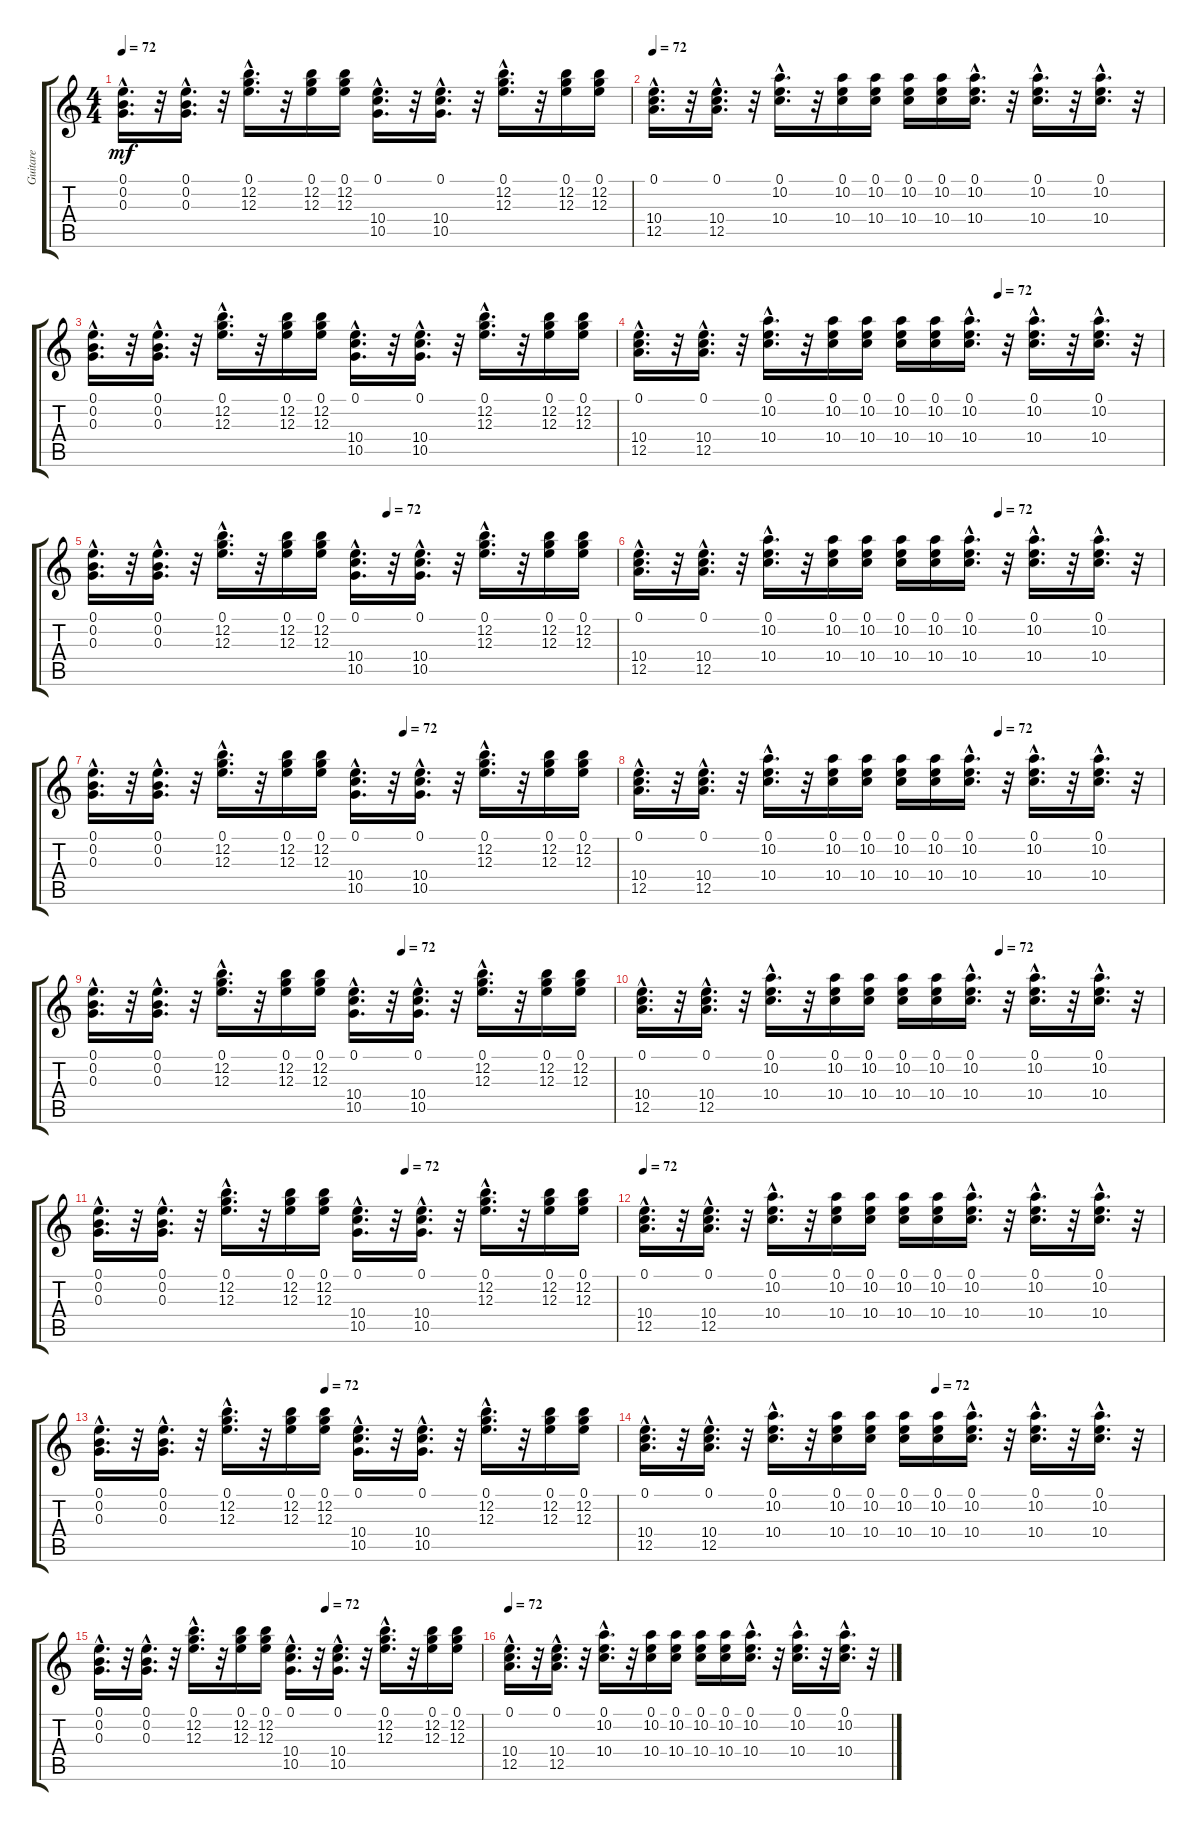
\track ("Guitare" "Guitare") {instrument acousticguitarnylon}
\staff {score tabs}
\tuning (E4 B3 G3 D3 A2 E2) {hide}
\ts (4 4)
\tempo 72
\clef g2
\ks c
(0.1{hac} 0.2{hac} 0.3{hac}).16{d dy mf} r.32 (0.1{hac} 0.2{hac} 0.3{hac}).16{d} r.32 (0.1{hac} 12.2{hac} 12.3{hac}).16{d} r.32 (0.1 12.2 12.3).16 (0.1 12.2 12.3).16 (0.1{hac} 10.4{hac} 10.5{hac}).16{d} r.32 (0.1{hac} 10.4{hac} 10.5{hac}).16{d} r.32 (0.1{hac} 12.2{hac} 12.3{hac}).16{d} r.32 (0.1 12.2 12.3).16 (0.1 12.2 12.3).16 |
\tempo 72
(0.1{hac} 10.4{hac} 12.5{hac}).16{d} r.32 (0.1{hac} 10.4{hac} 12.5{hac}).16{d} r.32 (0.1{hac} 10.2{hac} 10.4{hac}).16{d} r.32 (0.1 10.2 10.4).16 (0.1 10.2 10.4).16 (0.1 10.2 10.4).16 (0.1 10.2 10.4).16 (0.1{hac} 10.2{hac} 10.4{hac}).16{d} r.32 (0.1{hac} 10.2{hac} 10.4{hac}).16{d} r.32 (0.1{hac} 10.2{hac} 10.4{hac}).16{d} r.32 |
(0.1{hac} 0.2{hac} 0.3{hac}).16{d} r.32 (0.1{hac} 0.2{hac} 0.3{hac}).16{d} r.32 (0.1{hac} 12.2{hac} 12.3{hac}).16{d} r.32 (0.1 12.2 12.3).16 (0.1 12.2 12.3).16 (0.1{hac} 10.4{hac} 10.5{hac}).16{d} r.32 (0.1{hac} 10.4{hac} 10.5{hac}).16{d} r.32 (0.1{hac} 12.2{hac} 12.3{hac}).16{d} r.32 (0.1 12.2 12.3).16 (0.1 12.2 12.3).16 |
\tempo (72 0.6875)
(0.1{hac} 10.4{hac} 12.5{hac}).16{d} r.32 (0.1{hac} 10.4{hac} 12.5{hac}).16{d} r.32 (0.1{hac} 10.2{hac} 10.4{hac}).16{d} r.32 (0.1 10.2 10.4).16 (0.1 10.2 10.4).16 (0.1 10.2 10.4).16 (0.1 10.2 10.4).16 (0.1{hac} 10.2{hac} 10.4{hac}).16{d} r.32 (0.1{hac} 10.2{hac} 10.4{hac}).16{d} r.32 (0.1{hac} 10.2{hac} 10.4{hac}).16{d} r.32 |
\tempo (72 0.5625)
(0.1{hac} 0.2{hac} 0.3{hac}).16{d} r.32 (0.1{hac} 0.2{hac} 0.3{hac}).16{d} r.32 (0.1{hac} 12.2{hac} 12.3{hac}).16{d} r.32 (0.1 12.2 12.3).16 (0.1 12.2 12.3).16 (0.1{hac} 10.4{hac} 10.5{hac}).16{d} r.32 (0.1{hac} 10.4{hac} 10.5{hac}).16{d} r.32 (0.1{hac} 12.2{hac} 12.3{hac}).16{d} r.32 (0.1 12.2 12.3).16 (0.1 12.2 12.3).16 |
\tempo (72 0.6875)
(0.1{hac} 10.4{hac} 12.5{hac}).16{d} r.32 (0.1{hac} 10.4{hac} 12.5{hac}).16{d} r.32 (0.1{hac} 10.2{hac} 10.4{hac}).16{d} r.32 (0.1 10.2 10.4).16 (0.1 10.2 10.4).16 (0.1 10.2 10.4).16 (0.1 10.2 10.4).16 (0.1{hac} 10.2{hac} 10.4{hac}).16{d} r.32 (0.1{hac} 10.2{hac} 10.4{hac}).16{d} r.32 (0.1{hac} 10.2{hac} 10.4{hac}).16{d} r.32 |
\tempo (72 0.59375)
(0.1{hac} 0.2{hac} 0.3{hac}).16{d} r.32 (0.1{hac} 0.2{hac} 0.3{hac}).16{d} r.32 (0.1{hac} 12.2{hac} 12.3{hac}).16{d} r.32 (0.1 12.2 12.3).16 (0.1 12.2 12.3).16 (0.1{hac} 10.4{hac} 10.5{hac}).16{d} r.32 (0.1{hac} 10.4{hac} 10.5{hac}).16{d} r.32 (0.1{hac} 12.2{hac} 12.3{hac}).16{d} r.32 (0.1 12.2 12.3).16 (0.1 12.2 12.3).16 |
\tempo (72 0.6875)
(0.1{hac} 10.4{hac} 12.5{hac}).16{d} r.32 (0.1{hac} 10.4{hac} 12.5{hac}).16{d} r.32 (0.1{hac} 10.2{hac} 10.4{hac}).16{d} r.32 (0.1 10.2 10.4).16 (0.1 10.2 10.4).16 (0.1 10.2 10.4).16 (0.1 10.2 10.4).16 (0.1{hac} 10.2{hac} 10.4{hac}).16{d} r.32 (0.1{hac} 10.2{hac} 10.4{hac}).16{d} r.32 (0.1{hac} 10.2{hac} 10.4{hac}).16{d} r.32 |
\tempo (72 0.59375)
(0.1{hac} 0.2{hac} 0.3{hac}).16{d} r.32 (0.1{hac} 0.2{hac} 0.3{hac}).16{d} r.32 (0.1{hac} 12.2{hac} 12.3{hac}).16{d} r.32 (0.1 12.2 12.3).16 (0.1 12.2 12.3).16 (0.1{hac} 10.4{hac} 10.5{hac}).16{d} r.32 (0.1{hac} 10.4{hac} 10.5{hac}).16{d} r.32 (0.1{hac} 12.2{hac} 12.3{hac}).16{d} r.32 (0.1 12.2 12.3).16 (0.1 12.2 12.3).16 |
\tempo (72 0.6875)
(0.1{hac} 10.4{hac} 12.5{hac}).16{d} r.32 (0.1{hac} 10.4{hac} 12.5{hac}).16{d} r.32 (0.1{hac} 10.2{hac} 10.4{hac}).16{d} r.32 (0.1 10.2 10.4).16 (0.1 10.2 10.4).16 (0.1 10.2 10.4).16 (0.1 10.2 10.4).16 (0.1{hac} 10.2{hac} 10.4{hac}).16{d} r.32 (0.1{hac} 10.2{hac} 10.4{hac}).16{d} r.32 (0.1{hac} 10.2{hac} 10.4{hac}).16{d} r.32 |
\tempo (72 0.59375)
(0.1{hac} 0.2{hac} 0.3{hac}).16{d} r.32 (0.1{hac} 0.2{hac} 0.3{hac}).16{d} r.32 (0.1{hac} 12.2{hac} 12.3{hac}).16{d} r.32 (0.1 12.2 12.3).16 (0.1 12.2 12.3).16 (0.1{hac} 10.4{hac} 10.5{hac}).16{d} r.32 (0.1{hac} 10.4{hac} 10.5{hac}).16{d} r.32 (0.1{hac} 12.2{hac} 12.3{hac}).16{d} r.32 (0.1 12.2 12.3).16 (0.1 12.2 12.3).16 |
\tempo 72
(0.1{hac} 10.4{hac} 12.5{hac}).16{d} r.32 (0.1{hac} 10.4{hac} 12.5{hac}).16{d} r.32 (0.1{hac} 10.2{hac} 10.4{hac}).16{d} r.32 (0.1 10.2 10.4).16 (0.1 10.2 10.4).16 (0.1 10.2 10.4).16 (0.1 10.2 10.4).16 (0.1{hac} 10.2{hac} 10.4{hac}).16{d} r.32 (0.1{hac} 10.2{hac} 10.4{hac}).16{d} r.32 (0.1{hac} 10.2{hac} 10.4{hac}).16{d} r.32 |
\tempo (72 0.4375)
(0.1{hac} 0.2{hac} 0.3{hac}).16{d} r.32 (0.1{hac} 0.2{hac} 0.3{hac}).16{d} r.32 (0.1{hac} 12.2{hac} 12.3{hac}).16{d} r.32 (0.1 12.2 12.3).16 (0.1 12.2 12.3).16 (0.1{hac} 10.4{hac} 10.5{hac}).16{d} r.32 (0.1{hac} 10.4{hac} 10.5{hac}).16{d} r.32 (0.1{hac} 12.2{hac} 12.3{hac}).16{d} r.32 (0.1 12.2 12.3).16 (0.1 12.2 12.3).16 |
\tempo (72 0.5625)
(0.1{hac} 10.4{hac} 12.5{hac}).16{d} r.32 (0.1{hac} 10.4{hac} 12.5{hac}).16{d} r.32 (0.1{hac} 10.2{hac} 10.4{hac}).16{d} r.32 (0.1 10.2 10.4).16 (0.1 10.2 10.4).16 (0.1 10.2 10.4).16 (0.1 10.2 10.4).16 (0.1{hac} 10.2{hac} 10.4{hac}).16{d} r.32 (0.1{hac} 10.2{hac} 10.4{hac}).16{d} r.32 (0.1{hac} 10.2{hac} 10.4{hac}).16{d} r.32 |
\tempo (72 0.59375)
(0.1{hac} 0.2{hac} 0.3{hac}).16{d} r.32 (0.1{hac} 0.2{hac} 0.3{hac}).16{d} r.32 (0.1{hac} 12.2{hac} 12.3{hac}).16{d} r.32 (0.1 12.2 12.3).16 (0.1 12.2 12.3).16 (0.1{hac} 10.4{hac} 10.5{hac}).16{d} r.32 (0.1{hac} 10.4{hac} 10.5{hac}).16{d} r.32 (0.1{hac} 12.2{hac} 12.3{hac}).16{d} r.32 (0.1 12.2 12.3).16 (0.1 12.2 12.3).16 |
\tempo 72
(0.1{hac} 10.4{hac} 12.5{hac}).16{d} r.32 (0.1{hac} 10.4{hac} 12.5{hac}).16{d} r.32 (0.1{hac} 10.2{hac} 10.4{hac}).16{d} r.32 (0.1 10.2 10.4).16 (0.1 10.2 10.4).16 (0.1 10.2 10.4).16 (0.1 10.2 10.4).16 (0.1{hac} 10.2{hac} 10.4{hac}).16{d} r.32 (0.1{hac} 10.2{hac} 10.4{hac}).16{d} r.32 (0.1{hac} 10.2{hac} 10.4{hac}).16{d} r.32
